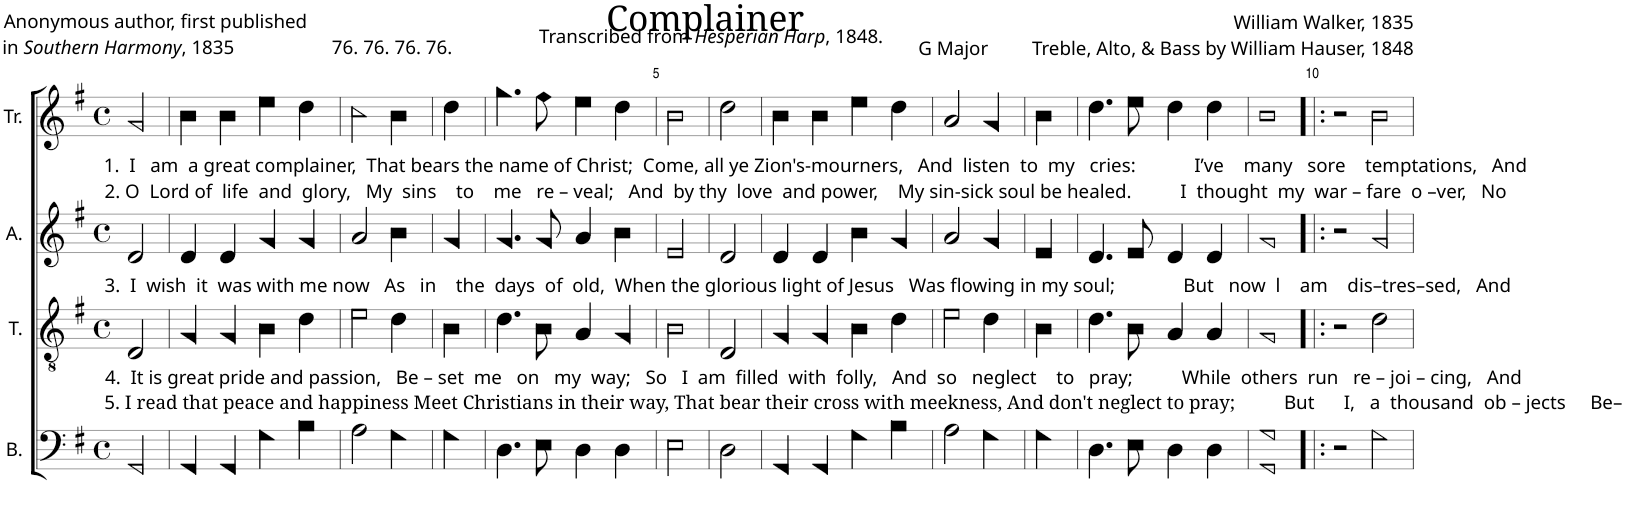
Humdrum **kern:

**kern	**kern	**kern	**kern
*part4	*part3	*part2	*part1
*staff4	*staff3	*staff2	*staff1
*I"B.	*I"T.	*I"A.	*I"Tr.
*I'B.	*I'T.	*I'A.	*I'Tr.
*clefF4	*clefGv2	*clefG2	*clefG2
*k[f#]	*k[f#]	*k[f#]	*k[f#]
*M4/4	*M4/4	*M4/4	*M4/4
*met(c)	*met(c)	*met(c)	*met(c)
=1	=1	=1	=1
!	!	!	!LO:TX:b:t=1.  I   am  a great complainer,  That bears the name of Christ;  Come, all ye Zion's-mourners,   And  listen  to  my   cries&colon;            I’ve    many   sore    temptations,   And
!	!	!	!LO:TX:b:t=2. O  Lord of  life  and  glory,   My  sins    to    me   re – veal;   And  by thy  love  and power,    My sin-sick soul be healed.          I  thought  my  war – fare  o –ver,   No
!	!	!LO:TX:b:t=3.  I  wish  it  was with me now   As   in    the  days  of  old,  When the glorious light of Jesus   Was flowing in my soul;              But   now  l    am    dis–tres–sed,   And	!
!	!LO:TX:b:t=4.  It is great pride and passion,   Be – set  me   on   my  way;   So   I  am  filled  with  folly,   And  so   neglect    to   pray;          While  others  run   re – joi – cing,   And	!	!
!	!LO:TX:b:t=5.	!	!
!	!LO:TX:b:t=I read that peace and happiness Meet Christians in their way, That bear their cross with meekness, And don't neglect to pray;	!	!
!	!LO:TX:b:t=But      I,   a  thousand  ob – jects     Be–	!	!
2GG!/	2D!/	2d!/	2g!/
=2	=2	=2	=2
4GG!/	4G!/	4d!/	4b!\
4GG!/	4G!/	4d!/	4b!\
4G!\	4B!\	4g!/	4ee!\
4B!\	4d!\	4g!/	4dd!\
=3	=3	=3	=3
2A!\	2e!\	2a!/	2cc!\
4G!\	4d!\	4b!\	4b!\
4G!\	4B!\	4g!/	4dd!\
=4	=4	=4	=4
4.D!\	4.d!\	4.g!/	4.gg!\
8E!\	8B!\	8g!/	8ff#!\
4D!\	4A!/	4a!/	4ee!\
4D!\	4G!/	4b!\	4dd!\
=5	=5	=5	=5
2E!\	2B!\	2e!/	2b!\
2D!\	2D!/	2d!/	2dd!\
=6	=6	=6	=6
4GG!/	4G!/	4d!/	4b!\
4GG!/	4G!/	4d!/	4b!\
4G!\	4B!\	4b!\	4ee!\
4B!\	4d!\	4g!/	4dd!\
=7	=7	=7	=7
2A!\	2e!\	2a!/	2a!/
4G!\	4d!\	4g!/	4g!/
4G!\	4B!\	4e!/	4b!\
=8	=8	=8	=8
4.D!\	4.d!\	4.d!/	4.dd!\
8E!\	8B!\	8e!/	8ee!\
4D!\	4A!/	4d!/	4dd!\
4D!\	4A!/	4d!/	4dd!\
=9	=9	=9	=9
1GG! 1G!	1G!	1g!	1b!
=10!|:	=10!|:	=10!|:	=10!|:
2r	2r	2r	2r
2G!\	2d!\	2g!/	2b!\
=	=	=	=
*-	*-	*-	*-
